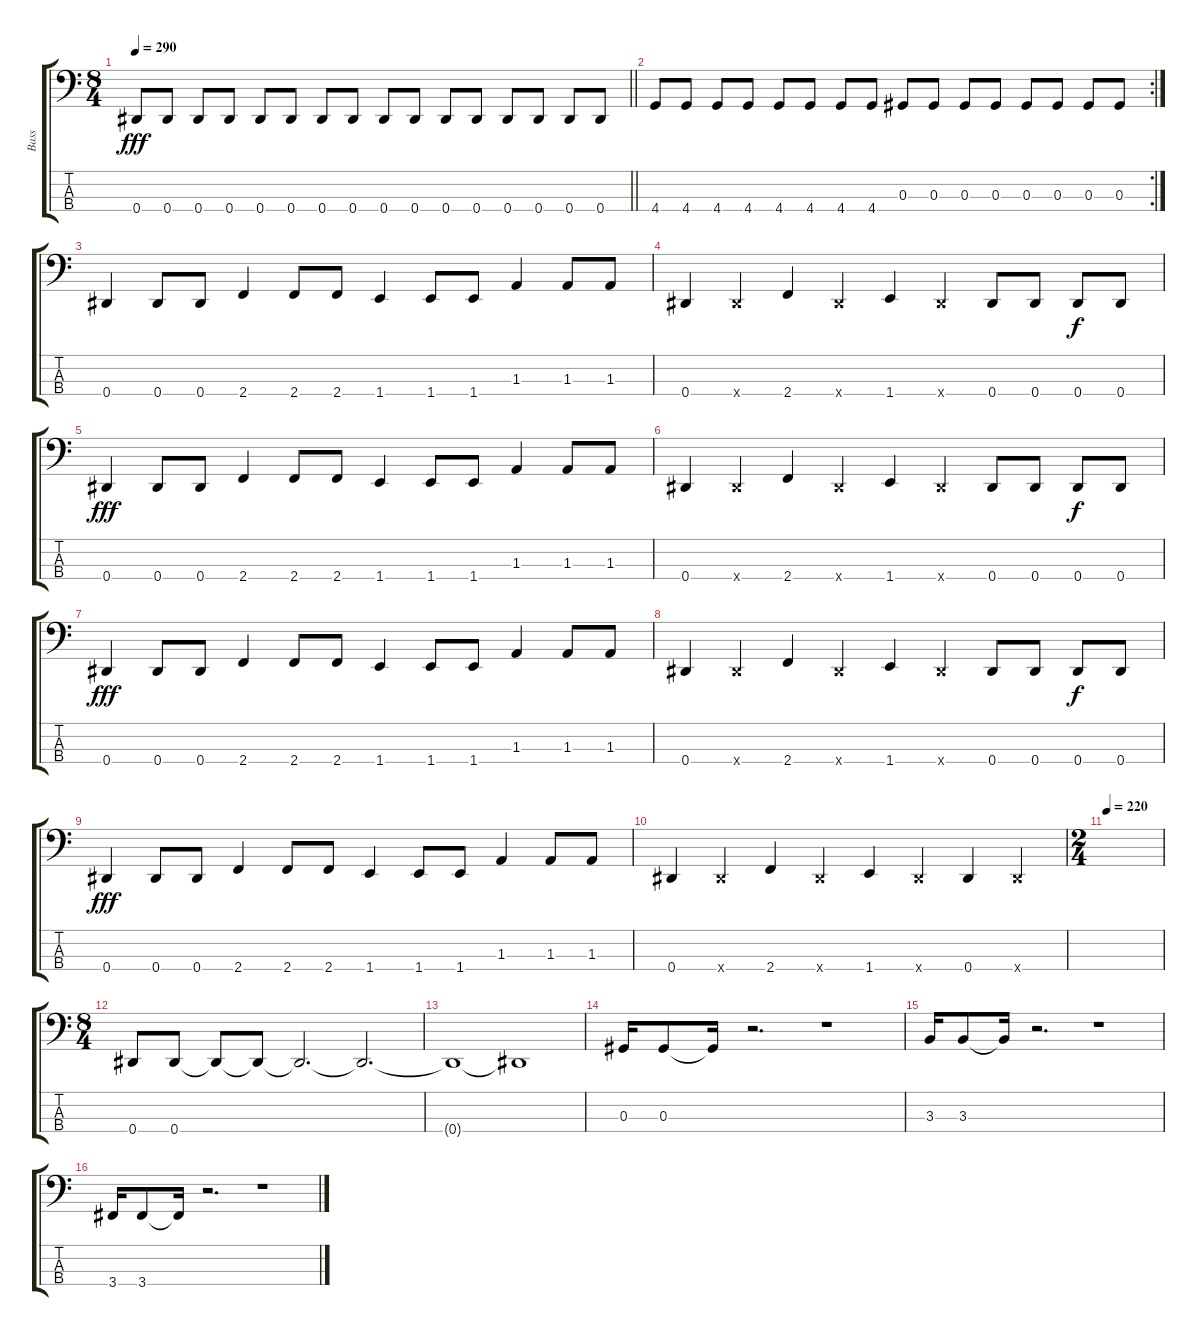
\track ("Bass" "Bass") {instrument electricbassfinger}
\staff {score tabs}
\tuning (Gb2 Db2 Ab1 Eb1) {hide}
\ts (8 4)
\tempo 290
\clef f4
\barLineRight lightlight
\ks c
0.4.8{dy fff} 0.4.8 0.4.8 0.4.8 0.4.8 0.4.8 0.4.8 0.4.8 0.4.8 0.4.8 0.4.8 0.4.8 0.4.8 0.4.8 0.4.8 0.4.8 |
\rc 2
4.4.8 4.4.8 4.4.8 4.4.8 4.4.8 4.4.8 4.4.8 4.4.8 0.3.8 0.3.8 0.3.8 0.3.8 0.3.8 0.3.8 0.3.8 0.3.8 |
0.4.4 0.4.8 0.4.8 2.4.4 2.4.8 2.4.8 1.4.4 1.4.8 1.4.8 1.3.4 1.3.8 1.3.8 |
0.4.4 0.4{x}.4 2.4.4 0.4{x}.4 1.4.4 0.4{x}.4 0.4.8 0.4.8 0.4.8{dy f} 0.4.8 |
0.4.4{dy fff} 0.4.8 0.4.8 2.4.4 2.4.8 2.4.8 1.4.4 1.4.8 1.4.8 1.3.4 1.3.8 1.3.8 |
0.4.4 0.4{x}.4 2.4.4 0.4{x}.4 1.4.4 0.4{x}.4 0.4.8 0.4.8 0.4.8{dy f} 0.4.8 |
0.4.4{dy fff} 0.4.8 0.4.8 2.4.4 2.4.8 2.4.8 1.4.4 1.4.8 1.4.8 1.3.4 1.3.8 1.3.8 |
0.4.4 0.4{x}.4 2.4.4 0.4{x}.4 1.4.4 0.4{x}.4 0.4.8 0.4.8 0.4.8{dy f} 0.4.8 |
0.4.4{dy fff} 0.4.8 0.4.8 2.4.4 2.4.8 2.4.8 1.4.4 1.4.8 1.4.8 1.3.4 1.3.8 1.3.8 |
0.4.4 0.4{x}.4 2.4.4 0.4{x}.4 1.4.4 0.4{x}.4 0.4.4 0.4{x}.4 |
\ts (2 4)
\tempo 220
|
\ts (8 4)
0.4.8 0.4.8 0.4{t}.8 0.4{t}.8 0.4{t}.2{d} 0.4{t}.2{d} |
0.4{t}.1 0.4{t}.1 |
0.3.16 0.3.8 0.3{t}.16 r.2{d} r.1 |
3.3.16 3.3.8 3.3{t}.16 r.2{d} r.1 |
3.4.16 3.4.8 3.4{t}.16 r.2{d} r.1
